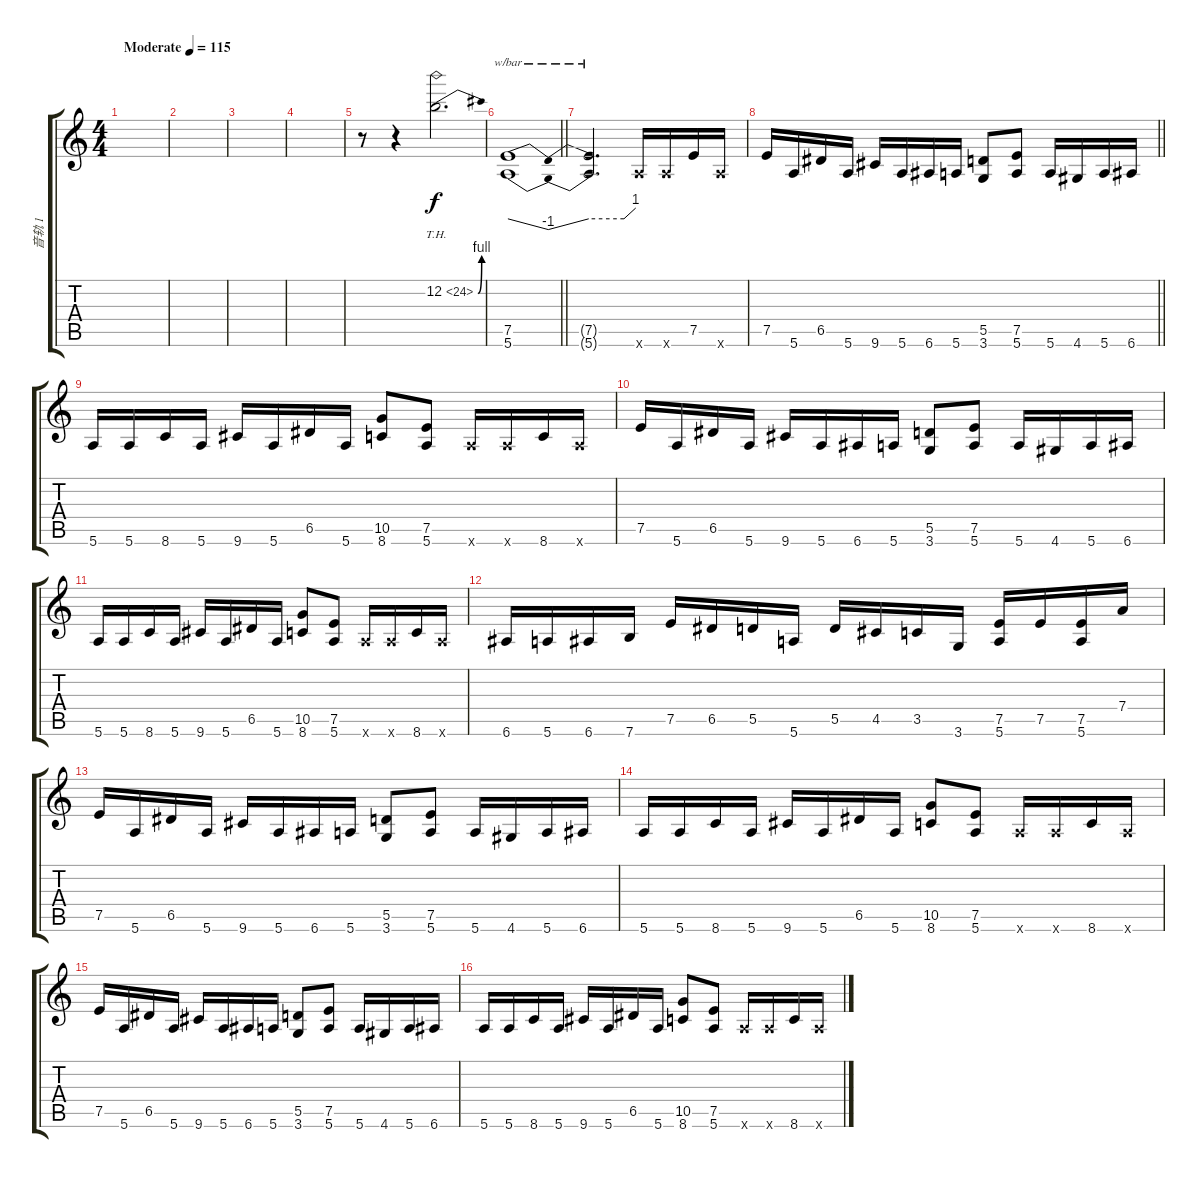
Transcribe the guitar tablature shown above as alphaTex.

\track ("音轨 1" "音轨 1") {instrument acousticguitarsteel}
\staff {score tabs}
\tuning (E4 B3 G3 D3 A2 E2) {hide}
\ts (4 4)
\tempo (115 "Moderate")
\clef g2
\ks c
|
|
|
|
r.8 r.4 12.2{be (bend 0 0 60 4) th 12}.2{d} |
\barLineRight lightlight
(7.5 5.6).1{tbe (dip default 0 0 30 -4 60 0)} |
\section ("" "")
(7.5{t} 5.6{t}).2{d tbe (custom default 0 0 45 0 60 4)} 5.6{x}.16 5.6{x}.16 7.5.16 5.6{x}.16 |
\barLineRight lightlight
7.5.16 5.6.16 6.5.16 5.6.16 9.6.16 5.6.16 6.6.16 5.6.16 (5.5 3.6).8 (7.5 5.6).8 5.6.16 4.6.16 5.6.16 6.6.16 |
\section ("" "")
5.6.16 5.6.16 8.6.16 5.6.16 9.6.16 5.6.16 6.5.16 5.6.16 (10.5 8.6).8 (7.5 5.6).8 5.6{x}.16 5.6{x}.16 8.6.16 5.6{x}.16 |
7.5.16 5.6.16 6.5.16 5.6.16 9.6.16 5.6.16 6.6.16 5.6.16 (5.5 3.6).8 (7.5 5.6).8 5.6.16 4.6.16 5.6.16 6.6.16 |
5.6.16 5.6.16 8.6.16 5.6.16 9.6.16 5.6.16 6.5.16 5.6.16 (10.5 8.6).8 (7.5 5.6).8 5.6{x}.16 5.6{x}.16 8.6.16 5.6{x}.16 |
6.6.16 5.6.16 6.6.16 7.6.16 7.5.16 6.5.16 5.5.16 5.6.16 5.5.16 4.5.16 3.5.16 3.6.16 (7.5 5.6).16 7.5.16 (7.5 5.6).16 7.4.16 |
7.5.16 5.6.16 6.5.16 5.6.16 9.6.16 5.6.16 6.6.16 5.6.16 (5.5 3.6).8 (7.5 5.6).8 5.6.16 4.6.16 5.6.16 6.6.16 |
5.6.16 5.6.16 8.6.16 5.6.16 9.6.16 5.6.16 6.5.16 5.6.16 (10.5 8.6).8 (7.5 5.6).8 5.6{x}.16 5.6{x}.16 8.6.16 5.6{x}.16 |
7.5.16 5.6.16 6.5.16 5.6.16 9.6.16 5.6.16 6.6.16 5.6.16 (5.5 3.6).8 (7.5 5.6).8 5.6.16 4.6.16 5.6.16 6.6.16 |
5.6.16 5.6.16 8.6.16 5.6.16 9.6.16 5.6.16 6.5.16 5.6.16 (10.5 8.6).8 (7.5 5.6).8 5.6{x}.16 5.6{x}.16 8.6.16 5.6{x}.16
